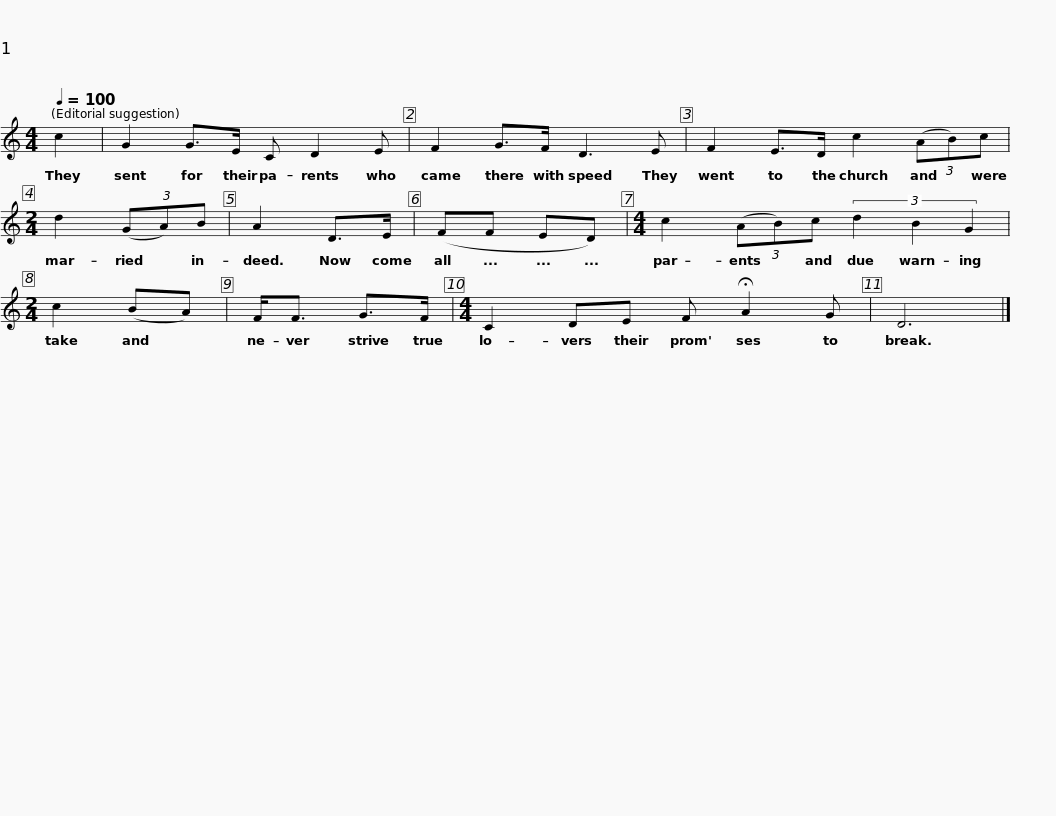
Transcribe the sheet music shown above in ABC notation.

X:1
L:1/8
Q:1/4=100
M:4/4
I:linebreak $
K:C
V:1 treble
V:1
 c2 | G2 G>E C D2 E | F2 G>F D3 E |$ F2 E>D c2 (3(AB)c |[M:2/4] d2 (3(GA)B | %5
 A2 D>E |$ (FF ED) |[M:4/4] c2 (3(AB)c (3d2 B2 G2 |[M:2/4] c2 (BA) |$ F<F G>F | %10
[M:4/4] C2 DE F !fermata!A2 G | D6 |] %12
